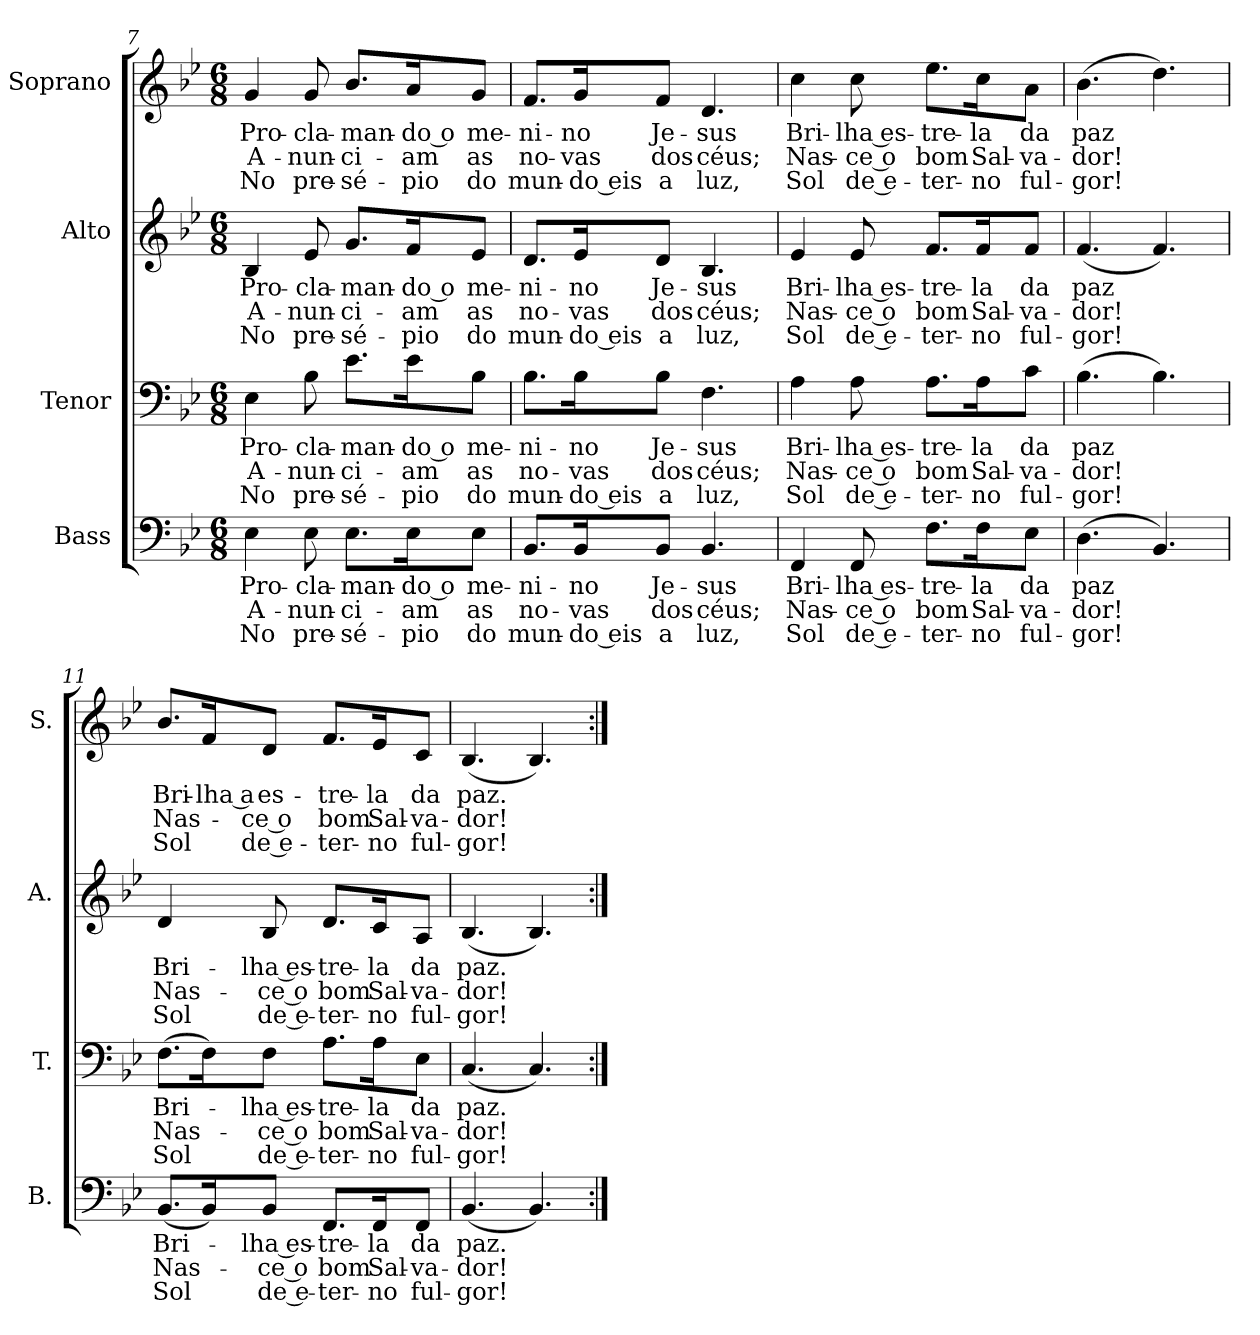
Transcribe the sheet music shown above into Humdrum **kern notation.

**kern	**text	**text	**text	**kern	**text	**text	**text	**kern	**text	**text	**text	**kern	**text	**text	**text
*part4	*part4	*part4	*part4	*part3	*part3	*part3	*part3	*part2	*part2	*part2	*part2	*part1	*part1	*part1	*part1
*staff4	*staff4	*staff4	*staff4	*staff3	*staff3	*staff3	*staff3	*staff2	*staff2	*staff2	*staff2	*staff1	*staff1	*staff1	*staff1
*I"Bass	*	*	*	*I"Tenor	*	*	*	*I"Alto	*	*	*	*I"Soprano	*	*	*
*I'B.	*	*	*	*I'T.	*	*	*	*I'A.	*	*	*	*I'S.	*	*	*
*clefF4	*	*	*	*clefF4	*	*	*	*clefG2	*	*	*	*clefG2	*	*	*
*k[b-e-]	*	*	*	*k[b-e-]	*	*	*	*k[b-e-]	*	*	*	*k[b-e-]	*	*	*
*M6/8	*	*	*	*M6/8	*	*	*	*M6/8	*	*	*	*M6/8	*	*	*
=7	=7	=7	=7	=7	=7	=7	=7	=7	=7	=7	=7	=7	=7	=7	=7
!	!LO:LY:b	!LO:LY:b	!LO:LY:b	!	!LO:LY:b	!LO:LY:b	!LO:LY:b	!	!LO:LY:b	!LO:LY:b	!LO:LY:b	!	!LO:LY:b	!LO:LY:b	!LO:LY:b
4E-\	Pro-	A-	No	4E-\	Pro-	A-	No	4B-/	Pro-	A-	No	4g/	Pro-	A-	No
!	!LO:LY:b	!LO:LY:b	!LO:LY:b	!	!LO:LY:b	!LO:LY:b	!LO:LY:b	!	!LO:LY:b	!LO:LY:b	!LO:LY:b	!	!LO:LY:b	!LO:LY:b	!LO:LY:b
8E-\	-cla-	-nun-	pre-	8B-\	-cla-	-nun-	pre-	8e-/	-cla-	-nun-	pre-	8g/	-cla-	-nun-	pre-
!	!LO:LY:b	!LO:LY:b	!LO:LY:b	!	!LO:LY:b	!LO:LY:b	!LO:LY:b	!	!LO:LY:b	!LO:LY:b	!LO:LY:b	!	!LO:LY:b	!LO:LY:b	!LO:LY:b
8.E-\L	-man-	-ci-	-sé-	8.e-\L	-man-	-ci-	-sé-	8.g/L	-man-	-ci-	-sé-	8.b-/L	-man-	-ci-	-sé-
!	!LO:LY:b	!LO:LY:b	!LO:LY:b	!	!LO:LY:b	!LO:LY:b	!LO:LY:b	!	!LO:LY:b	!LO:LY:b	!LO:LY:b	!	!LO:LY:b	!LO:LY:b	!LO:LY:b
16E-\K	-do o	-am	-pio	16e-\K	-do o	-am	-pio	16f/K	-do o	-am	-pio	16a/K	-do o	-am	-pio
!	!LO:LY:b	!LO:LY:b	!LO:LY:b	!	!LO:LY:b	!LO:LY:b	!LO:LY:b	!	!LO:LY:b	!LO:LY:b	!LO:LY:b	!	!LO:LY:b	!LO:LY:b	!LO:LY:b
8E-\J	me-	as	do	8B-\J	me-	as	do	8e-/J	me-	as	do	8g/J	me-	as	do
=8	=8	=8	=8	=8	=8	=8	=8	=8	=8	=8	=8	=8	=8	=8	=8
!	!LO:LY:b	!LO:LY:b	!LO:LY:b	!	!LO:LY:b	!LO:LY:b	!LO:LY:b	!	!LO:LY:b	!LO:LY:b	!LO:LY:b	!	!LO:LY:b	!LO:LY:b	!LO:LY:b
8.BB-/L	-ni-	no-	mun-	8.B-\L	-ni-	no-	mun-	8.d/L	-ni-	no-	mun-	8.f/L	-ni-	no-	mun-
!	!LO:LY:b	!LO:LY:b	!LO:LY:b	!	!LO:LY:b	!LO:LY:b	!LO:LY:b	!	!LO:LY:b	!LO:LY:b	!LO:LY:b	!	!LO:LY:b	!LO:LY:b	!LO:LY:b
16BB-/K	-no	-vas	-do eis	16B-\K	-no	-vas	-do eis	16e-/K	-no	-vas	-do eis	16g/K	-no	-vas	-do eis
!	!LO:LY:b	!LO:LY:b	!LO:LY:b	!	!LO:LY:b	!LO:LY:b	!LO:LY:b	!	!LO:LY:b	!LO:LY:b	!LO:LY:b	!	!LO:LY:b	!LO:LY:b	!LO:LY:b
8BB-/J	Je-	dos	a	8B-\J	Je-	dos	a	8d/J	Je-	dos	a	8f/J	Je-	dos	a
!	!LO:LY:b	!LO:LY:b	!LO:LY:b	!	!LO:LY:b	!LO:LY:b	!LO:LY:b	!	!LO:LY:b	!LO:LY:b	!LO:LY:b	!	!LO:LY:b	!LO:LY:b	!LO:LY:b
4.BB-/	-sus	céus;	luz,	4.F\	-sus	céus;	luz,	4.B-/	-sus	céus;	luz,	4.d/	-sus	céus;	luz,
!!LO:LB:g=z
=9	=9	=9	=9	=9	=9	=9	=9	=9	=9	=9	=9	=9	=9	=9	=9
!	!LO:LY:b	!LO:LY:b	!LO:LY:b	!	!LO:LY:b	!LO:LY:b	!LO:LY:b	!	!LO:LY:b	!LO:LY:b	!LO:LY:b	!	!LO:LY:b	!LO:LY:b	!LO:LY:b
4FF/	Bri-	Nas-	Sol	4A\	Bri-	Nas-	Sol	4e-/	Bri-	Nas-	Sol	4cc\	Bri-	Nas-	Sol
!	!LO:LY:b	!LO:LY:b	!LO:LY:b	!	!LO:LY:b	!LO:LY:b	!LO:LY:b	!	!LO:LY:b	!LO:LY:b	!LO:LY:b	!	!LO:LY:b	!LO:LY:b	!LO:LY:b
8FF/	-lha es-	-ce o	de e-	8A\	-lha es-	-ce o	de e-	8e-/	-lha es-	-ce o	de e-	8cc\	-lha es-	-ce o	de e-
!	!LO:LY:b	!LO:LY:b	!LO:LY:b	!	!LO:LY:b	!LO:LY:b	!LO:LY:b	!	!LO:LY:b	!LO:LY:b	!LO:LY:b	!	!LO:LY:b	!LO:LY:b	!LO:LY:b
8.F\L	-tre-	bom	-ter-	8.A\L	-tre-	bom	-ter-	8.f/L	-tre-	bom	-ter-	8.ee-\L	-tre-	bom	-ter-
!	!LO:LY:b	!LO:LY:b	!LO:LY:b	!	!LO:LY:b	!LO:LY:b	!LO:LY:b	!	!LO:LY:b	!LO:LY:b	!LO:LY:b	!	!LO:LY:b	!LO:LY:b	!LO:LY:b
16F\K	-la	Sal-	-no	16A\K	-la	Sal-	-no	16f/K	-la	Sal-	-no	16cc\K	-la	Sal-	-no
!	!LO:LY:b	!LO:LY:b	!LO:LY:b	!	!LO:LY:b	!LO:LY:b	!LO:LY:b	!	!LO:LY:b	!LO:LY:b	!LO:LY:b	!	!LO:LY:b	!LO:LY:b	!LO:LY:b
8E-\J	da	-va-	ful-	8c\J	da	-va-	ful-	8f/J	da	-va-	ful-	8a\J	da	-va-	ful-
=10	=10	=10	=10	=10	=10	=10	=10	=10	=10	=10	=10	=10	=10	=10	=10
!	!LO:LY:b	!LO:LY:b	!LO:LY:b	!	!LO:LY:b	!LO:LY:b	!LO:LY:b	!	!LO:LY:b	!LO:LY:b	!LO:LY:b	!	!LO:LY:b	!LO:LY:b	!LO:LY:b
(>4.D\	paz	-dor!	-gor!	(>4.B-\	paz	-dor!	-gor!	(<4.f/	paz	-dor!	-gor!	(>4.b-\	paz	-dor!	-gor!
4.BB-/)	.	.	.	4.B-\)	.	.	.	4.f/)	.	.	.	4.dd\)	.	.	.
=11	=11	=11	=11	=11	=11	=11	=11	=11	=11	=11	=11	=11	=11	=11	=11
!	!LO:LY:b	!LO:LY:b	!LO:LY:b	!	!LO:LY:b	!LO:LY:b	!LO:LY:b	!	!LO:LY:b	!LO:LY:b	!LO:LY:b	!	!LO:LY:b	!LO:LY:b	!LO:LY:b
(<8.BB-/L	Bri-	Nas-	Sol	(>8.F\L	Bri-	Nas-	Sol	4d/	Bri-	Nas-	Sol	8.b-/L	Bri-	Nas-	Sol
!	!	!	!	!	!	!	!	!	!	!	!	!	!LO:LY:b	!	!
16BB-/K)	.	.	.	16F\K)	.	.	.	.	.	.	.	16f/K	lha a	.	.
!	!LO:LY:b	!LO:LY:b	!LO:LY:b	!	!LO:LY:b	!LO:LY:b	!LO:LY:b	!	!LO:LY:b	!LO:LY:b	!LO:LY:b	!	!LO:LY:b	!LO:LY:b	!LO:LY:b
8BB-/J	-lha es-	-ce o	de e-	8F\J	-lha es-	-ce o	de e-	8B-/	-lha es-	-ce o	de e-	8d/J	-es-	-ce o	de e-
!	!LO:LY:b	!LO:LY:b	!LO:LY:b	!	!LO:LY:b	!LO:LY:b	!LO:LY:b	!	!LO:LY:b	!LO:LY:b	!LO:LY:b	!	!LO:LY:b	!LO:LY:b	!LO:LY:b
8.FF/L	-tre-	bom	-ter-	8.A\L	-tre-	bom	-ter-	8.d/L	-tre-	bom	-ter-	8.f/L	-tre-	bom	-ter-
!	!LO:LY:b	!LO:LY:b	!LO:LY:b	!	!LO:LY:b	!LO:LY:b	!LO:LY:b	!	!LO:LY:b	!LO:LY:b	!LO:LY:b	!	!LO:LY:b	!LO:LY:b	!LO:LY:b
16FF/K	-la	Sal-	-no	16A\K	-la	Sal-	-no	16c/K	-la	Sal-	-no	16e-/K	-la	Sal-	-no
!	!LO:LY:b	!LO:LY:b	!LO:LY:b	!	!LO:LY:b	!LO:LY:b	!LO:LY:b	!	!LO:LY:b	!LO:LY:b	!LO:LY:b	!	!LO:LY:b	!LO:LY:b	!LO:LY:b
8FF/J	da	-va-	ful-	8E-\J	da	-va-	ful-	8A/J	da	-va-	ful-	8c/J	da	-va-	ful-
=12	=12	=12	=12	=12	=12	=12	=12	=12	=12	=12	=12	=12	=12	=12	=12
!	!LO:LY:b	!LO:LY:b	!LO:LY:b	!	!LO:LY:b	!LO:LY:b	!LO:LY:b	!	!LO:LY:b	!LO:LY:b	!LO:LY:b	!	!LO:LY:b	!LO:LY:b	!LO:LY:b
(<4.BB-/	paz.	-dor!	-gor!	(<4.C/	paz.	-dor!	-gor!	(<4.B-/	paz.	-dor!	-gor!	(<4.B-/	paz.	-dor!	-gor!
4.BB-/)	.	.	.	4.C/)	.	.	.	4.B-/)	.	.	.	4.B-/)	.	.	.
=:|!	=:|!	=:|!	=:|!	=:|!	=:|!	=:|!	=:|!	=:|!	=:|!	=:|!	=:|!	=:|!	=:|!	=:|!	=:|!
*-	*-	*-	*-	*-	*-	*-	*-	*-	*-	*-	*-	*-	*-	*-	*-
